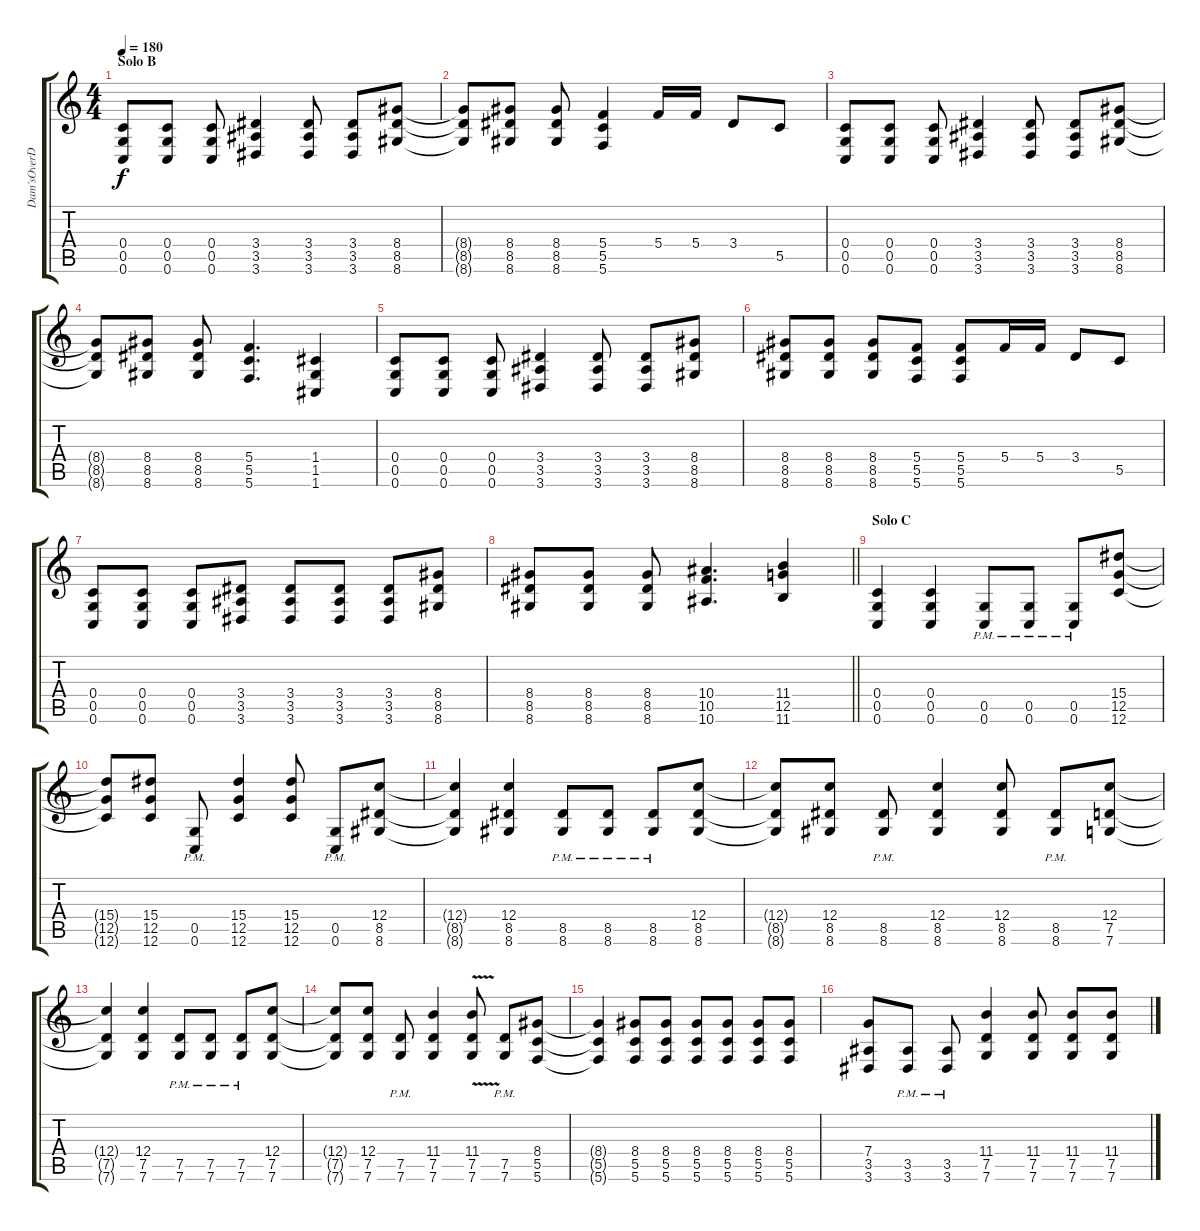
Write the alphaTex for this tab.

\track ("Dam'sOverDubs" "Dam'sOverD") {instrument distortionguitar}
\staff {score tabs}
\tuning (D4 A3 F3 C3 G2 C2) {hide}
\ts (4 4)
\section ("" "Solo B")
\tempo 180
\clef g2
\ks c
(0.4 0.5 0.6).8{dy f} (0.4 0.5 0.6).8 (0.4 0.5 0.6).8 (3.4 3.5 3.6).4 (3.4 3.5 3.6).8 (3.4 3.5 3.6).8 (8.4 8.5 8.6).8 |
(8.4{t} 8.5{t} 8.6{t}).8 (8.4 8.5 8.6).8 (8.4 8.5 8.6).8 (5.4 5.5 5.6).4 5.4.16 5.4.16 3.4.8 5.5.8 |
(0.4 0.5 0.6).8 (0.4 0.5 0.6).8 (0.4 0.5 0.6).8 (3.4 3.5 3.6).4 (3.4 3.5 3.6).8 (3.4 3.5 3.6).8 (8.4 8.5 8.6).8 |
(8.4{t} 8.5{t} 8.6{t}).8 (8.4 8.5 8.6).8 (8.4 8.5 8.6).8 (5.4 5.5 5.6).4{d} (1.4 1.5 1.6).4 |
(0.4 0.5 0.6).8 (0.4 0.5 0.6).8 (0.4 0.5 0.6).8 (3.4 3.5 3.6).4 (3.4 3.5 3.6).8 (3.4 3.5 3.6).8 (8.4 8.5 8.6).8 |
(8.4 8.5 8.6).8 (8.4 8.5 8.6).8 (8.4 8.5 8.6).8 (5.4 5.5 5.6).8 (5.4 5.5 5.6).8 5.4.16 5.4.16 3.4.8 5.5.8 |
(0.4 0.5 0.6).8 (0.4 0.5 0.6).8 (0.4 0.5 0.6).8 (3.4 3.5 3.6).8 (3.4 3.5 3.6).8 (3.4 3.5 3.6).8 (3.4 3.5 3.6).8 (8.4 8.5 8.6).8 |
\barLineRight lightlight
(8.4 8.5 8.6).8 (8.4 8.5 8.6).8 (8.4 8.5 8.6).8 (10.4 10.5 10.6).4{d} (11.4 12.5 11.6).4 |
\section ("" "Solo C")
(0.4 0.5 0.6).4 (0.4 0.5 0.6).4 (0.5{pm} 0.6{pm}).8 (0.5{pm} 0.6{pm}).8 (0.5{pm} 0.6{pm}).8 (15.4 12.5 12.6).8 |
(15.4{t} 12.5{t} 12.6{t}).8 (15.4 12.5 12.6).8 (0.5{pm} 0.6{pm}).8 (15.4 12.5 12.6).4 (15.4 12.5 12.6).8 (0.5{pm} 0.6{pm}).8 (12.4 8.5 8.6).8 |
(12.4{t} 8.5{t} 8.6{t}).4 (12.4 8.5 8.6).4 (8.5{pm} 8.6{pm}).8 (8.5{pm} 8.6{pm}).8 (8.5{pm} 8.6{pm}).8 (12.4 8.5 8.6).8 |
(12.4{t} 8.5{t} 8.6{t}).8 (12.4 8.5 8.6).8 (8.5{pm} 8.6{pm}).8 (12.4 8.5 8.6).4 (12.4 8.5 8.6).8 (8.5{pm} 8.6{pm}).8 (12.4 7.5 7.6).8 |
(12.4{t} 7.5{t} 7.6{t}).4 (12.4 7.5 7.6).4 (7.5{pm} 7.6{pm}).8 (7.5{pm} 7.6{pm}).8 (7.5{pm} 7.6{pm}).8 (12.4 7.5 7.6).8 |
(12.4{t} 7.5{t} 7.6{t}).8 (12.4 7.5 7.6).8 (7.5{pm} 7.6{pm}).8 (11.4 7.5 7.6).4 (11.4{v} 7.5 7.6).8 (7.5{pm} 7.6{pm}).8 (8.4 5.5 5.6).8 |
(8.4{t} 5.5{t} 5.6{t}).4 (8.4 5.5 5.6).8 (8.4 5.5 5.6).8 (8.4 5.5 5.6).8 (8.4 5.5 5.6).8 (8.4 5.5 5.6).8 (8.4 5.5 5.6).8 |
(7.4 3.5 3.6).8 (3.5{pm} 3.6{pm}).8 (3.5{pm} 3.6{pm}).8 (11.4 7.5 7.6).4 (11.4 7.5 7.6).8 (11.4 7.5 7.6).8 (11.4 7.5 7.6).8
